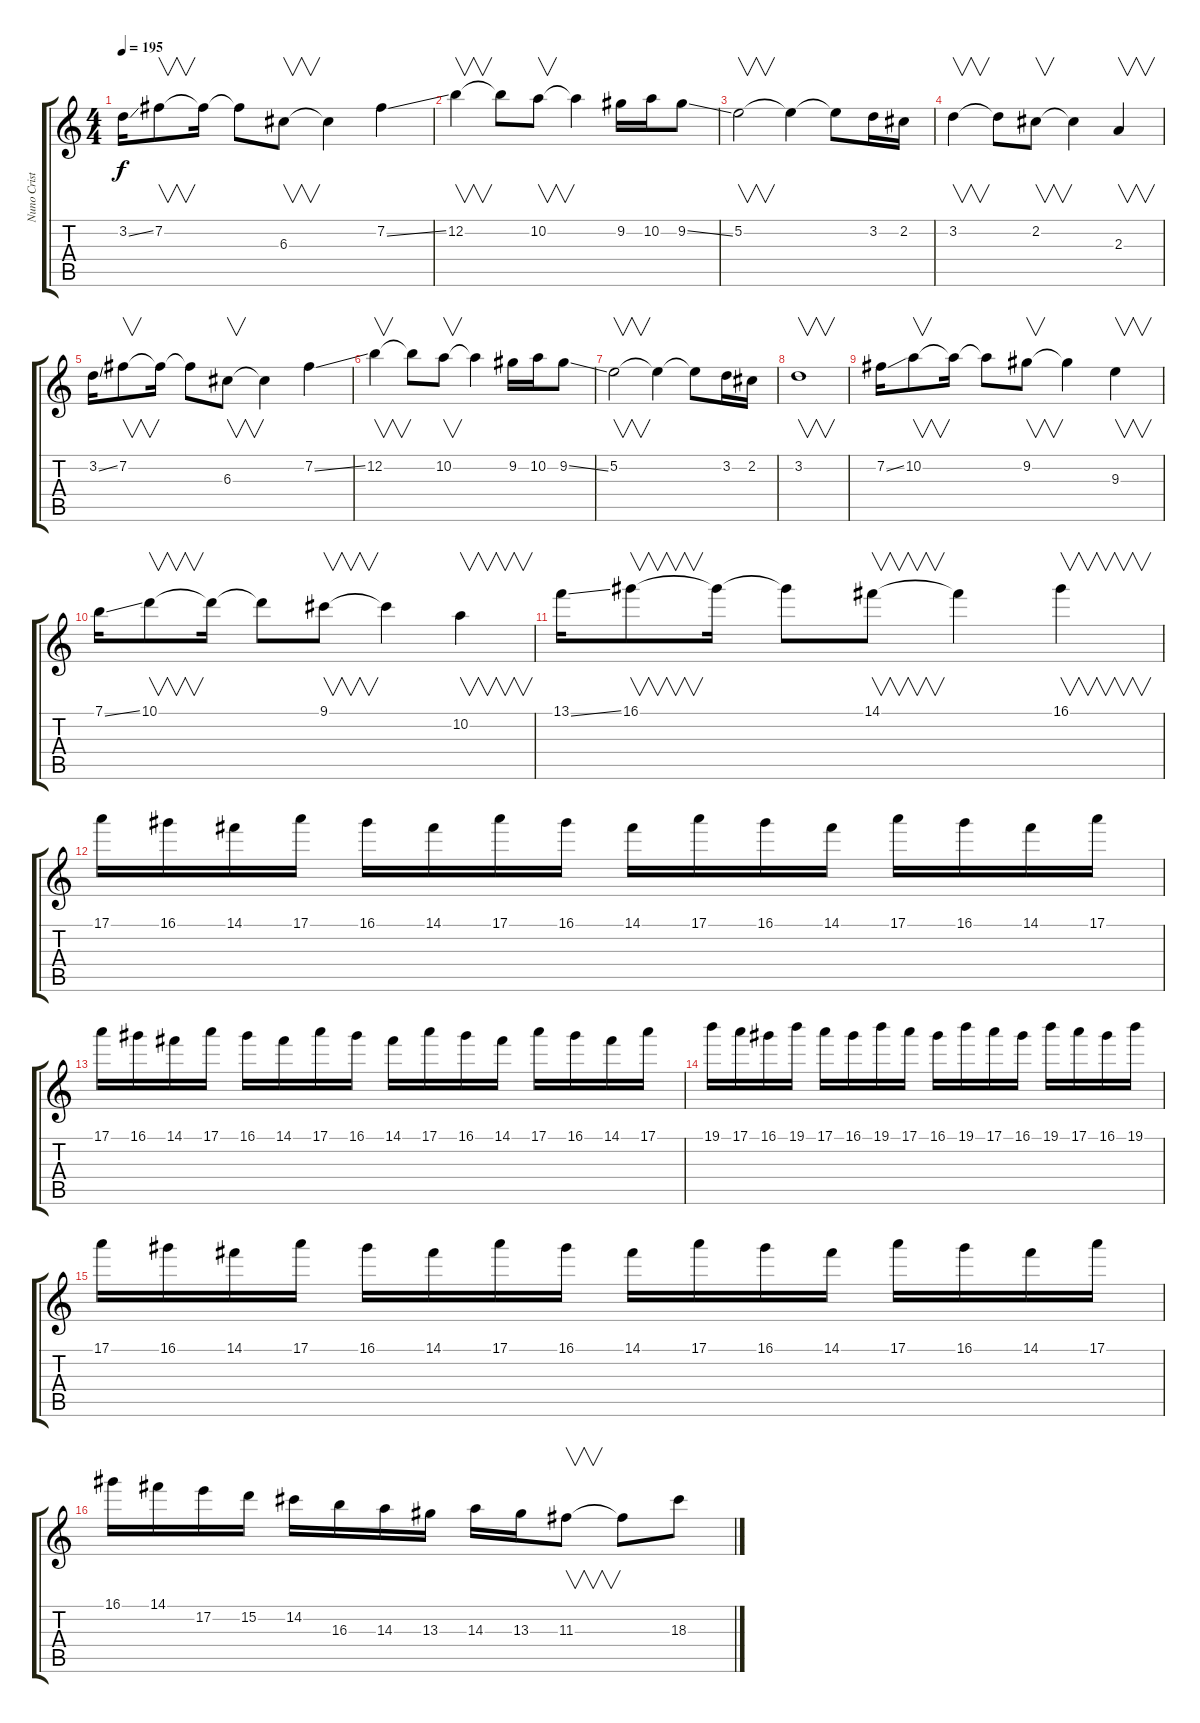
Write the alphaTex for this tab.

\track ("Nuno Cristóvão" "Nuno Crist") {instrument overdrivenguitar}
\staff {score tabs}
\tuning (E4 B3 G3 D3 A2 E2) {hide}
\ts (4 4)
\tempo 195
\clef g2
\ks c
3.2{ss}.16{dy f} 7.2.8{v} 7.2{t}.16 7.2{t}.8 6.3.8{v} 6.3{t}.4 7.2{ss}.4 |
12.2.4{v} 12.2{t}.8 10.2.8{v} 10.2{t}.4 9.2.16 10.2.16 9.2{ss}.8 |
5.2.2{v} 5.2{t}.4 5.2{t}.8 3.2.16 2.2.16 |
3.2.4{v} 3.2{t}.8 2.2.8{v} 2.2{t}.4 2.3.4{v} |
3.2{ss}.16 7.2.8{v} 7.2{t}.16 7.2{t}.8 6.3.8{v} 6.3{t}.4 7.2{ss}.4 |
12.2.4{v} 12.2{t}.8 10.2.8{v} 10.2{t}.4 9.2.16 10.2.16 9.2{ss}.8 |
5.2.2{v} 5.2{t}.4 5.2{t}.8 3.2.16 2.2.16 |
3.2.1{v} |
7.2{ss}.16 10.2.8{v} 10.2{t}.16 10.2{t}.8 9.2.8{v} 9.2{t}.4 9.3.4{v} |
7.1{ss}.16 10.1.8{v} 10.1{t}.16 10.1{t}.8 9.1.8{v} 9.1{t}.4 10.2.4{v} |
13.1{ss}.16 16.1.8{v} 16.1{t}.16 16.1{t}.8 14.1.8{v} 14.1{t}.4 16.1.4{v} |
17.1.16 16.1.16 14.1.16 17.1.16 16.1.16 14.1.16 17.1.16 16.1.16 14.1.16 17.1.16 16.1.16 14.1.16 17.1.16 16.1.16 14.1.16 17.1.16 |
17.1.16 16.1.16 14.1.16 17.1.16 16.1.16 14.1.16 17.1.16 16.1.16 14.1.16 17.1.16 16.1.16 14.1.16 17.1.16 16.1.16 14.1.16 17.1.16 |
19.1.16 17.1.16 16.1.16 19.1.16 17.1.16 16.1.16 19.1.16 17.1.16 16.1.16 19.1.16 17.1.16 16.1.16 19.1.16 17.1.16 16.1.16 19.1.16 |
17.1.16 16.1.16 14.1.16 17.1.16 16.1.16 14.1.16 17.1.16 16.1.16 14.1.16 17.1.16 16.1.16 14.1.16 17.1.16 16.1.16 14.1.16 17.1.16 |
16.1.16 14.1.16 17.2.16 15.2.16 14.2.16 16.3.16 14.3.16 13.3.16 14.3.16 13.3.16 11.3.8{v} 11.3{t}.8 18.3.8
